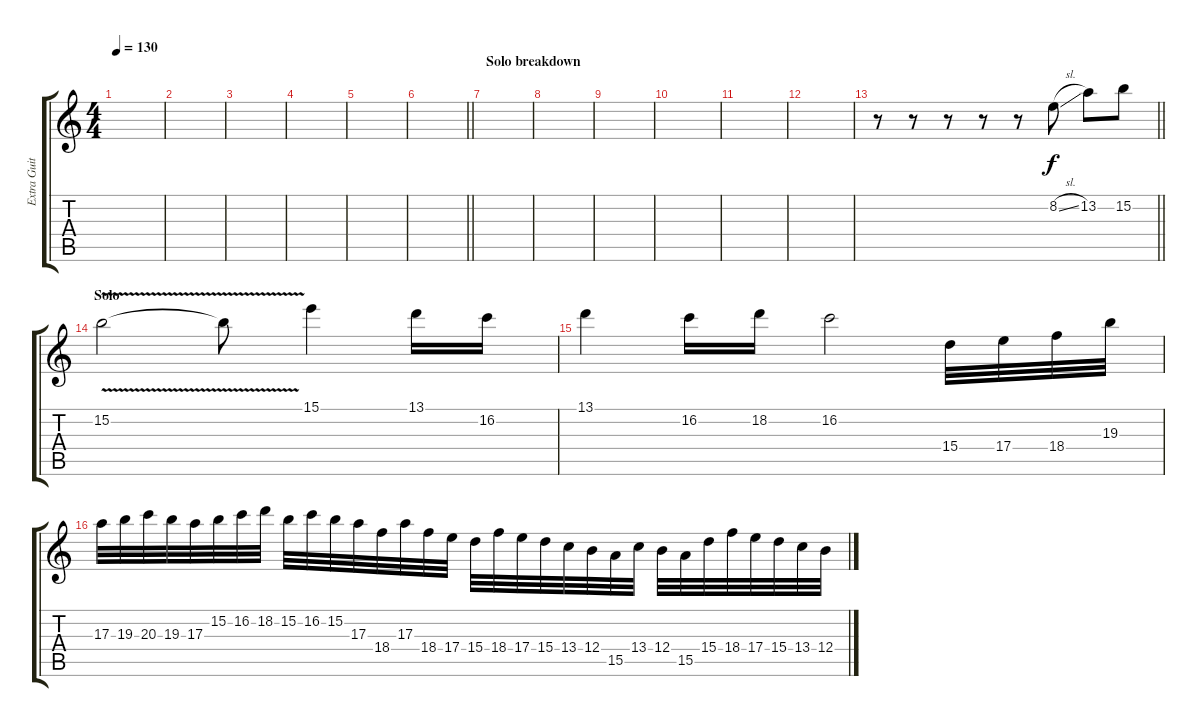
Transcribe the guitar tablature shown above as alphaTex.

\track ("Extra Guitar" "Extra Guit") {instrument distortionguitar}
\staff {score tabs}
\tuning (Db4 Ab3 E3 B2 Gb2 B1) {hide}
\ts (4 4)
\tempo 130
\clef g2
\ks c
|
|
|
|
|
\barLineRight lightlight
|
\section ("" "Solo breakdown")
|
|
|
|
|
|
\barLineRight lightlight
r.8 r.8 r.8 r.8 r.8 8.2{sl}.8 13.2.8 15.2.8 |
\section ("" "Solo")
15.2{v}.2{volume 16} 15.2{t}.8 15.1.4 13.1.16 16.2.16 |
13.1.4 16.2.16 18.2.16 16.2.2 15.4.32 17.4.32 18.4.32 19.3.32 |
17.3.32 19.3.32 20.3.32 19.3.32 17.3.32 15.2.32 16.2.32 18.2.32 15.2.32 16.2.32 15.2.32 17.3.32 18.4.32 17.3.32 18.4.32 17.4.32 15.4.32 18.4.32 17.4.32 15.4.32 13.4.32 12.4.32 15.5.32 13.4.32 12.4.32 15.5.32 15.4.32 18.4.32 17.4.32 15.4.32 13.4.32 12.4.32
